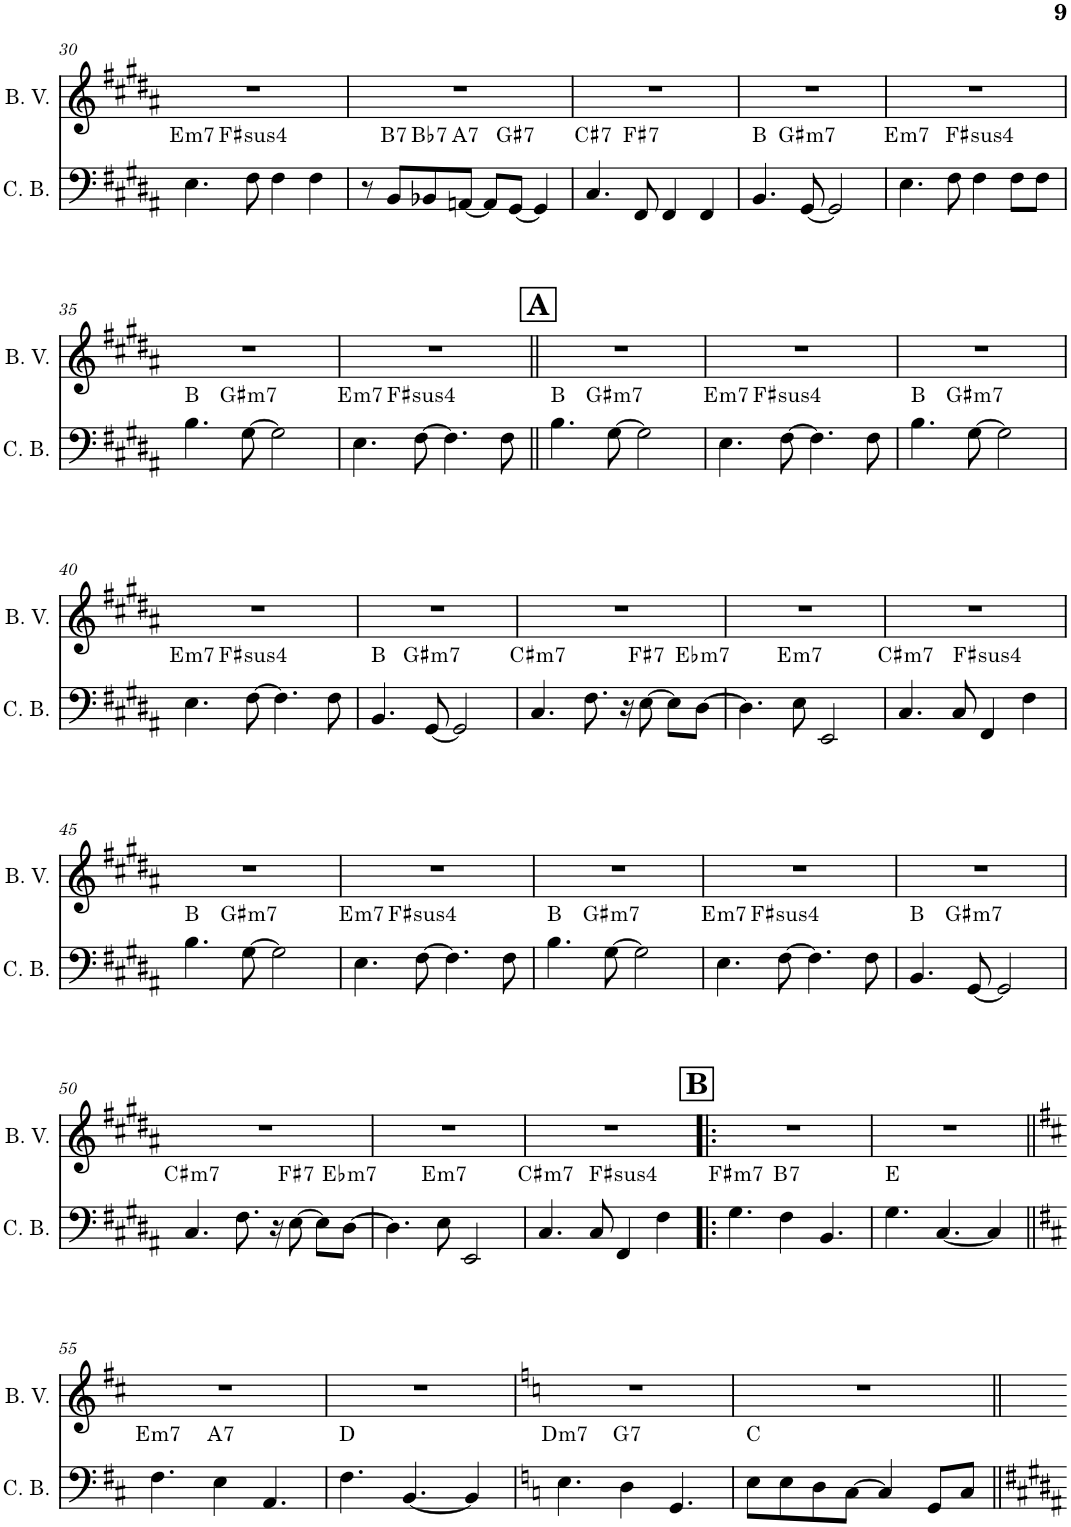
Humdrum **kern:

**kern	**harte	**kern
*part2	*part2	*part1
*staff2	*	*staff1
*I"Contra Baixo	*	*I"Back Vocal
*I'C. B.	*	*I'B. V.
!!LO:PB:g=z
*clefF4	*	*clefG2
*Trd7c12	*	*
*k[f#c#g#d#a#]	*	*k[f#c#g#d#a#]
*M4/4	*	*M4/4
=30	=30	=30
!	!LO:H:kt=m7	!
4.E\	E:min7	1r
!	!LO:H:kt=4	!
8F#\	F#:sus4	.
4F#\	.	.
4F#\	.	.
=31	=31	=31
8r	.	1r
!	!LO:H:kt=7	!
8BB/L	B:7	.
!	!LO:H:kt=7	!
8BB-X/	Bb:7	.
!	!LO:H:kt=7	!
[8AAn/J	A:7	.
8AA/L]	.	.
!	!LO:H:kt=7	!
[8GG#/J	G#:7	.
4GG#/]	.	.
=32	=32	=32
!	!LO:H:kt=7	!
4.C#/	C#:7	1r
!	!LO:H:kt=7	!
8FF#/	F#:7	.
4FF#/	.	.
4FF#/	.	.
=33	=33	=33
4.BB/	B:maj	1r
!	!LO:H:kt=m7	!
[8GG#/	G#:min7	.
2GG#/]	.	.
=34	=34	=34
!	!LO:H:kt=m7	!
4.E\	E:min7	1r
8F#\	.	.
!	!LO:H:kt=4	!
4F#\	F#:sus4	.
8F#\L	.	.
8F#\J	.	.
!!LO:LB:g=z
=35	=35	=35
4.B\	B:maj	1r
!	!LO:H:kt=m7	!
[8G#\	G#:min7	.
2G#\]	.	.
=36	=36	=36
!	!LO:H:kt=m7	!
4.E\	E:min7	1r
!	!LO:H:kt=4	!
[8F#\	F#:sus4	.
4.F#\]	.	.
8F#\	.	.
!!LO:REH:place=s1:a:B:cj:fs=14:t=A
=37||	=37||	=37||
4.B\	B:maj	1r
!	!LO:H:kt=m7	!
[8G#\	G#:min7	.
2G#\]	.	.
=38	=38	=38
!	!LO:H:kt=m7	!
4.E\	E:min7	1r
!	!LO:H:kt=4	!
[8F#\	F#:sus4	.
4.F#\]	.	.
8F#\	.	.
=39	=39	=39
4.B\	B:maj	1r
!	!LO:H:kt=m7	!
[8G#\	G#:min7	.
2G#\]	.	.
!!LO:LB:g=z
=40	=40	=40
!	!LO:H:kt=m7	!
4.E\	E:min7	1r
!	!LO:H:kt=4	!
[8F#\	F#:sus4	.
4.F#\]	.	.
8F#\	.	.
=41	=41	=41
4.BB/	B:maj	1r
!	!LO:H:kt=m7	!
[8GG#/	G#:min7	.
2GG#/]	.	.
=42	=42	=42
!	!LO:H:kt=m7	!
4.C#/	C#:min7	1r
8.F#\	.	.
16r	.	.
!	!LO:H:kt=7	!
[8E\	F#:7	.
8E\L]	.	.
!	!LO:H:kt=m7	!
[8D#\J	Eb:min7	.
=43	=43	=43
4.D#\]	.	1r
!	!LO:H:kt=m7	!
8E\	E:min7	.
2EE/	.	.
=44	=44	=44
!	!LO:H:kt=m7	!
4.C#/	C#:min7	1r
8C#/	.	.
!	!LO:H:kt=4	!
4FF#/	F#:sus4	.
4F#\	.	.
!!LO:LB:g=z
=45	=45	=45
4.B\	B:maj	1r
!	!LO:H:kt=m7	!
[8G#\	G#:min7	.
2G#\]	.	.
=46	=46	=46
!	!LO:H:kt=m7	!
4.E\	E:min7	1r
!	!LO:H:kt=4	!
[8F#\	F#:sus4	.
4.F#\]	.	.
8F#\	.	.
=47	=47	=47
4.B\	B:maj	1r
!	!LO:H:kt=m7	!
[8G#\	G#:min7	.
2G#\]	.	.
=48	=48	=48
!	!LO:H:kt=m7	!
4.E\	E:min7	1r
!	!LO:H:kt=4	!
[8F#\	F#:sus4	.
4.F#\]	.	.
8F#\	.	.
=49	=49	=49
4.BB/	B:maj	1r
!	!LO:H:kt=m7	!
[8GG#/	G#:min7	.
2GG#/]	.	.
!!LO:LB:g=z
=50	=50	=50
!	!LO:H:kt=m7	!
4.C#/	C#:min7	1r
8.F#\	.	.
16r	.	.
!	!LO:H:kt=7	!
[8E\	F#:7	.
8E\L]	.	.
!	!LO:H:kt=m7	!
[8D#\J	Eb:min7	.
=51	=51	=51
4.D#\]	.	1r
!	!LO:H:kt=m7	!
8E\	E:min7	.
2EE/	.	.
=52	=52	=52
!	!LO:H:kt=m7	!
4.C#/	C#:min7	1r
8C#/	.	.
!	!LO:H:kt=4	!
4FF#/	F#:sus4	.
4F#\	.	.
!!LO:REH:place=s1:a:B:cj:fs=14:t=B
=53!|:	=53!|:	=53!|:
!	!LO:H:kt=m7	!
4.G#\	F#:min7	1r
!	!LO:H:kt=7	!
4F#\	B:7	.
4.BB/	.	.
=54	=54	=54
4.G#\	E:maj	1r
[4.C#/	.	.
4C#/]	.	.
!!LO:LB:g=z
=55||	=55||	=55||
*k[f#c#]	*	*k[f#c#]
!	!LO:H:kt=m7	!
4.F#\	E:min7	1r
!	!LO:H:kt=7	!
4E\	A:7	.
4.AA/	.	.
=56	=56	=56
4.F#\	D:maj	1r
[4.BB/	.	.
4BB/]	.	.
=57	=57	=57
*k[]	*	*k[]
!	!LO:H:kt=m7	!
4.E\	D:min7	1r
!	!LO:H:kt=7	!
4D\	G:7	.
4.GG/	.	.
=58	=58	=58
8E\L	C:maj	1r
8E\	.	.
8D\	.	.
[8C\J	.	.
4C/]	.	.
8GG/L	.	.
8C/J	.	.
=||	=||	=||
*-	*-	*-
